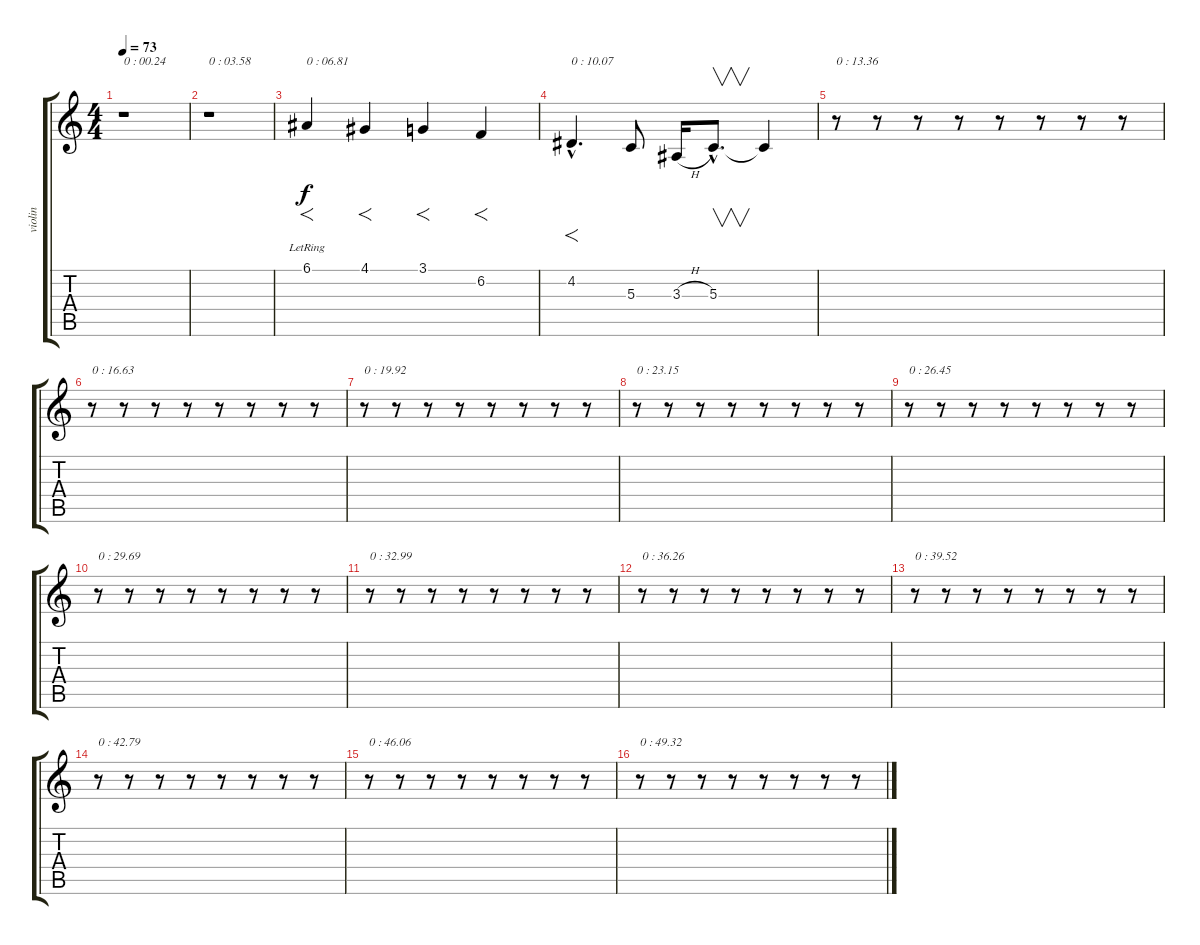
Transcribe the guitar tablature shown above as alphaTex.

\track ("violin" "violin") {instrument cello}
\staff {score tabs}
\tuning (E4 B3 G3 D3 A2 E2) {hide}
\ts (4 4)
\tempo 73
\clef g2
\ks c
r.1{txt "0 : 00.24" dy f instrument cello} |
r.1{txt "0 : 03.58"} |
6.1{lr}.4{f txt "0 : 06.81"} 4.1.4{f} 3.1.4{f} 6.2.4{f} |
4.2{hac}.4{f d txt "0 : 10.07"} 5.3.8 3.3{h}.16 5.3{hac}.8{v d} 5.3{t}.4 |
r.8{txt "0 : 13.36"} r.8 r.8 r.8 r.8 r.8 r.8 r.8 |
r.8{txt "0 : 16.63"} r.8 r.8 r.8 r.8 r.8 r.8 r.8 |
r.8{txt "0 : 19.92"} r.8 r.8 r.8 r.8 r.8 r.8 r.8 |
r.8{txt "0 : 23.15"} r.8 r.8 r.8 r.8 r.8 r.8 r.8 |
r.8{txt "0 : 26.45"} r.8 r.8 r.8 r.8 r.8 r.8 r.8 |
r.8{txt "0 : 29.69"} r.8 r.8 r.8 r.8 r.8 r.8 r.8 |
r.8{txt "0 : 32.99"} r.8 r.8 r.8 r.8 r.8 r.8 r.8 |
r.8{txt "0 : 36.26"} r.8 r.8 r.8 r.8 r.8 r.8 r.8 |
r.8{txt "0 : 39.52"} r.8 r.8 r.8 r.8 r.8 r.8 r.8 |
r.8{txt "0 : 42.79"} r.8 r.8 r.8 r.8 r.8 r.8 r.8 |
r.8{txt "0 : 46.06"} r.8 r.8 r.8 r.8 r.8 r.8 r.8 |
r.8{txt "0 : 49.32"} r.8 r.8 r.8 r.8 r.8 r.8 r.8
